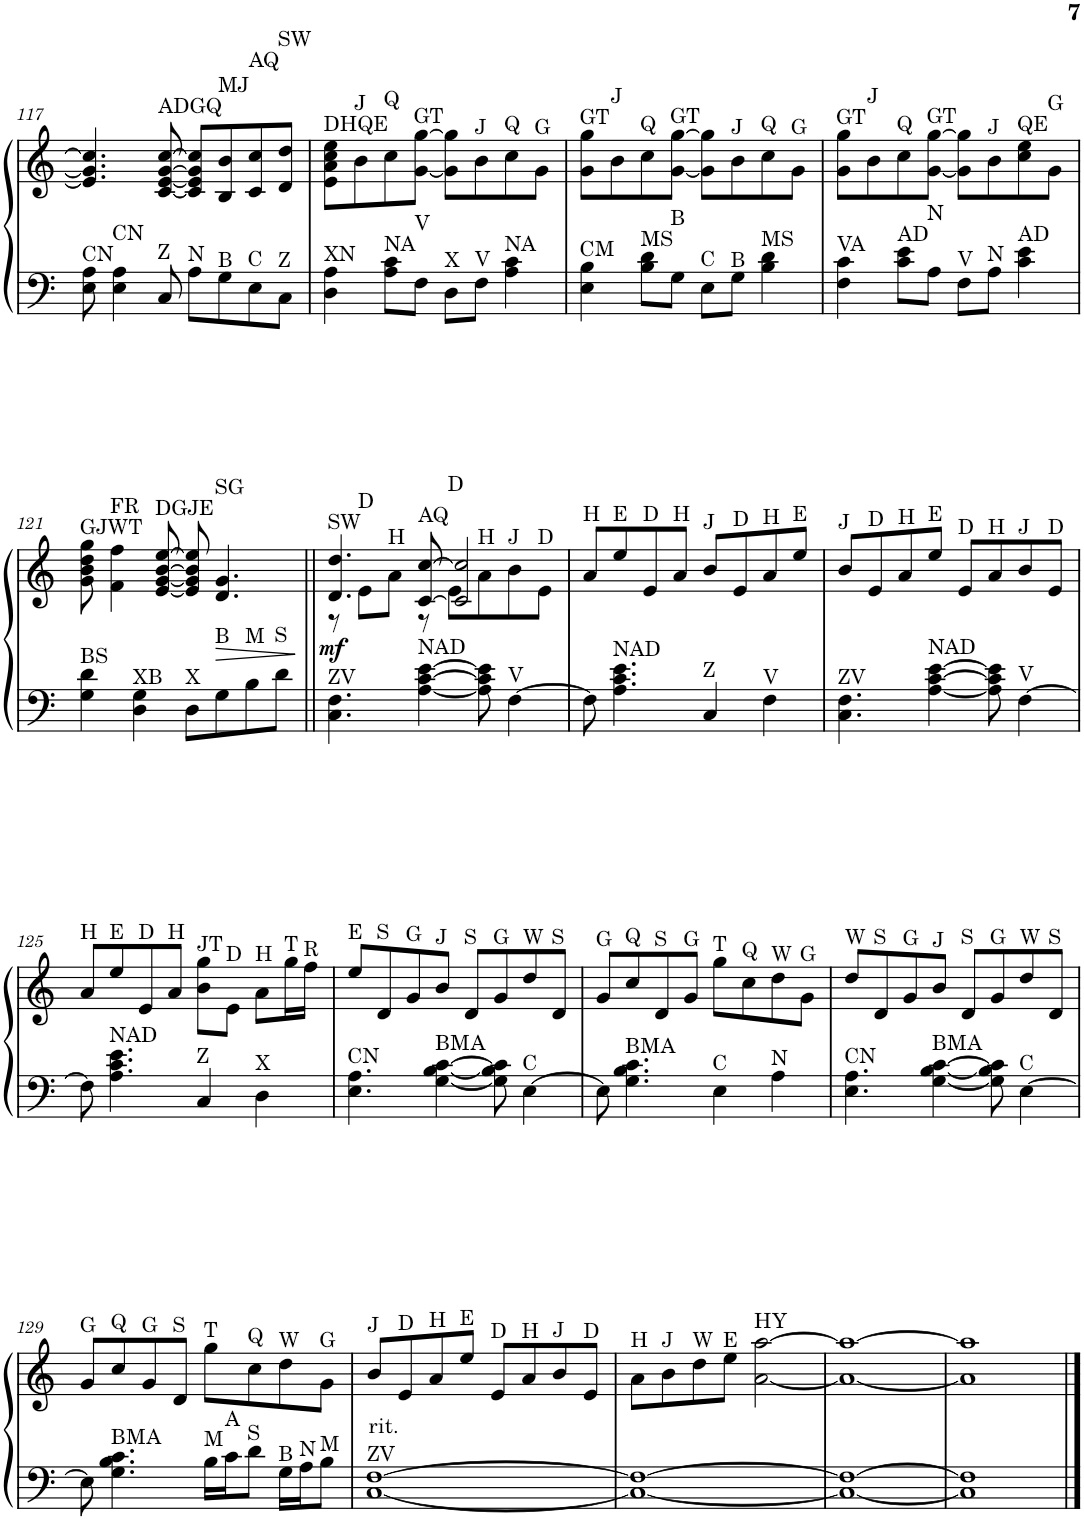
**kern	**kern	**dynam
*part1	*part1	*part1
*staff2	*staff1	*staff1/2
*I"Piano	*	*
*I'Pno.	*	*
!!LO:PB:g=z
*clefF4	*clefG2	*
*k[]	*k[]	*
*M4/4	*M4/4	*
*met(c)	*met(c)	*
=117	=117	=117
!LO:TX:a:t=CN	!	!
8E\ 8A\	4.e/] 4.g/] 4.cc/]	.
!LO:TX:a:t=CN	!	!
4E\ 4A\	.	.
!	!LO:TX:a:t=ADGQ	!
!LO:TX:a:t=Z	!	!
8C/	[8c/ [8e/ [8g/ [8cc/	.
!LO:TX:a:t=N	!	!
8A\L	8c/] 8e/] 8g/] 8cc/]L	.
!	!LO:TX:a:t=MJ	!
!LO:TX:a:t=B	!	!
8G\	8B/ 8b/	.
!	!LO:TX:a:t=AQ	!
!LO:TX:a:t=C	!	!
8E\	8c/ 8cc/	.
!	!LO:TX:a:t=SW	!
!LO:TX:a:t=Z	!	!
8C\J	8d/ 8dd/J	.
=118	=118	=118
!	!LO:TX:a:t=DHQE	!
!LO:TX:a:t=XN	!	!
4D\ 4A\	8e\ 8a\ 8cc\ 8ee\L	.
!	!LO:TX:a:t=J	!
.	8b\	.
!	!LO:TX:a:t=Q	!
!LO:TX:a:t=NA	!	!
8A\ 8c\L	8cc\	.
!	!LO:TX:a:t=GT	!
!LO:TX:a:t=V	!	!
8F\J	[8g\ [8gg\J	.
!LO:TX:a:t=X	!	!
8D\L	8g\] 8gg\]L	.
!	!LO:TX:a:t=J	!
!LO:TX:a:t=V	!	!
8F\J	8b\	.
!	!LO:TX:a:t=Q	!
!LO:TX:a:t=NA	!	!
4A\ 4c\	8cc\	.
!	!LO:TX:a:t=G	!
.	8g\J	.
=119	=119	=119
!	!LO:TX:a:t=GT	!
!LO:TX:a:t=CM	!	!
4E\ 4B\	8g\ 8gg\L	.
!	!LO:TX:a:t=J	!
.	8b\	.
!	!LO:TX:a:t=Q	!
!LO:TX:a:t=MS	!	!
8B\ 8d\L	8cc\	.
!	!LO:TX:a:t=GT	!
!LO:TX:a:t=B	!	!
8G\J	[8g\ [8gg\J	.
!LO:TX:a:t=C	!	!
8E\L	8g\] 8gg\]L	.
!	!LO:TX:a:t=J	!
!LO:TX:a:t=B	!	!
8G\J	8b\	.
!	!LO:TX:a:t=Q	!
!LO:TX:a:t=MS	!	!
4B\ 4d\	8cc\	.
!	!LO:TX:a:t=G	!
.	8g\J	.
=120	=120	=120
!	!LO:TX:a:t=GT	!
!LO:TX:a:t=VA	!	!
4F\ 4c\	8g\ 8gg\L	.
!	!LO:TX:a:t=J	!
.	8b\	.
!	!LO:TX:a:t=Q	!
!LO:TX:a:t=AD	!	!
8c\ 8e\L	8cc\	.
!	!LO:TX:a:t=GT	!
!LO:TX:a:t=N	!	!
8A\J	[8g\ [8gg\J	.
!LO:TX:a:t=V	!	!
8F\L	8g\] 8gg\]L	.
!	!LO:TX:a:t=J	!
!LO:TX:a:t=N	!	!
8A\J	8b\	.
!	!LO:TX:a:t=QE	!
!LO:TX:a:t=AD	!	!
4c\ 4e\	8cc\ 8ee\	.
!	!LO:TX:a:t=G	!
.	8g\J	.
!!LO:LB:g=z
=121	=121	=121
!	!LO:TX:a:t=GJWT	!
!LO:TX:a:t=BS	!	!
4G\ 4d\	8g\ 8b\ 8dd\ 8gg\	.
!	!LO:TX:a:t=FR	!
.	4f\ 4ff\	.
!LO:TX:a:t=XB	!	!
4D\ 4G\	.	.
!	!LO:TX:a:t=DGJE	!
.	[8e/ [8g/ [8b/ [8ee/	.
!LO:TX:a:t=X	!	!
8D\L	8e/] 8g/] 8b/] 8ee/]	.
!	!LO:TX:a:t=SG	!
!LO:TX:a:t=B	!	!
8G\	4.d/ 4.g/	.
!LO:TX:a:t=M	!	!
8B\	.	.
!LO:TX:a:t=S	!	!
8d\J	.	.
=122||	=122||	=122||
*	*^	*
!	!LO:TX:a:t=SW	!	!
!LO:TX:a:t=ZV	!	!	!
!	!	!	!LO:DY:b
4.C\ 4.F\	4.d/ 4.dd/	8r	mf
!	!	!LO:TX:a:t=D	!
.	.	8e\L	.
!	!	!LO:TX:a:t=H	!
.	.	8a\J	.
!	!LO:TX:a:t=AQ	!	!
!LO:TX:a:t=NAD	!	!	!
[4A\ [4c\ [4e\	[8c/ [8cc/	8r	.
!	!LO:TX:a:t=D	!	!
.	2c/] 2cc/]	8e\L	.
!	!	!LO:TX:a:t=H	!
8A\] 8c\] 8e\]	.	8a\	.
!	!	!LO:TX:a:t=J	!
!LO:TX:a:t=V	!	!	!
[4F\	.	8b\	.
!	!	!LO:TX:a:t=D	!
.	.	8e\J	.
=123	=123	=123	=123
!	!LO:TX:a:t=H	!	!
*	*v	*v	*
8F\]	8a/L	.
!	!LO:TX:a:t=E	!
!LO:TX:a:t=NAD	!	!
4.A\ 4.c\ 4.e\	8ee/	.
!	!LO:TX:a:t=D	!
.	8e/	.
!	!LO:TX:a:t=H	!
.	8a/J	.
!	!LO:TX:a:t=J	!
!LO:TX:a:t=Z	!	!
4C/	8b/L	.
!	!LO:TX:a:t=D	!
.	8e/	.
!	!LO:TX:a:t=H	!
!LO:TX:a:t=V	!	!
4F\	8a/	.
!	!LO:TX:a:t=E	!
.	8ee/J	.
=124	=124	=124
!	!LO:TX:a:t=J	!
!LO:TX:a:t=ZV	!	!
4.C\ 4.F\	8b/L	.
!	!LO:TX:a:t=D	!
.	8e/	.
!	!LO:TX:a:t=H	!
.	8a/	.
!	!LO:TX:a:t=E	!
!LO:TX:a:t=NAD	!	!
[4A\ [4c\ [4e\	8ee/J	.
!	!LO:TX:a:t=D	!
.	8e/L	.
!	!LO:TX:a:t=H	!
8A\] 8c\] 8e\]	8a/	.
!	!LO:TX:a:t=J	!
!LO:TX:a:t=V	!	!
[4F\	8b/	.
!	!LO:TX:a:t=D	!
.	8e/J	.
!!LO:LB:g=z
=125	=125	=125
!	!LO:TX:a:t=H	!
8F\]	8a/L	.
!	!LO:TX:a:t=E	!
!LO:TX:a:t=NAD	!	!
4.A\ 4.c\ 4.e\	8ee/	.
!	!LO:TX:a:t=D	!
.	8e/	.
!	!LO:TX:a:t=H	!
.	8a/J	.
!	!LO:TX:a:t=JT	!
!LO:TX:a:t=Z	!	!
4C/	8b\ 8gg\L	.
!	!LO:TX:a:t=D	!
.	8e\J	.
!	!LO:TX:a:t=H	!
!LO:TX:a:t=X	!	!
4D\	8a\L	.
!	!LO:TX:a:t=T	!
.	16gg\L	.
!	!LO:TX:a:t=R	!
.	16ff\JJ	.
=126	=126	=126
!	!LO:TX:a:t=E	!
!LO:TX:a:t=CN	!	!
4.E\ 4.A\	8ee/L	.
!	!LO:TX:a:t=S	!
.	8d/	.
!	!LO:TX:a:t=G	!
.	8g/	.
!	!LO:TX:a:t=J	!
!LO:TX:a:t=BMA	!	!
[4G\ [4B\ [4c\	8b/J	.
!	!LO:TX:a:t=S	!
.	8d/L	.
!	!LO:TX:a:t=G	!
8G\] 8B\] 8c\]	8g/	.
!	!LO:TX:a:t=W	!
!LO:TX:a:t=C	!	!
[4E\	8dd/	.
!	!LO:TX:a:t=S	!
.	8d/J	.
=127	=127	=127
!	!LO:TX:a:t=G	!
8E\]	8g/L	.
!	!LO:TX:a:t=Q	!
!LO:TX:a:t=BMA	!	!
4.G\ 4.B\ 4.c\	8cc/	.
!	!LO:TX:a:t=S	!
.	8d/	.
!	!LO:TX:a:t=G	!
.	8g/J	.
!	!LO:TX:a:t=T	!
!LO:TX:a:t=C	!	!
4E\	8gg\L	.
!	!LO:TX:a:t=Q	!
.	8cc\	.
!	!LO:TX:a:t=W	!
!LO:TX:a:t=N	!	!
4A\	8dd\	.
!	!LO:TX:a:t=G	!
.	8g\J	.
=128	=128	=128
!	!LO:TX:a:t=W	!
!LO:TX:a:t=CN	!	!
4.E\ 4.A\	8dd/L	.
!	!LO:TX:a:t=S	!
.	8d/	.
!	!LO:TX:a:t=G	!
.	8g/	.
!	!LO:TX:a:t=J	!
!LO:TX:a:t=BMA	!	!
[4G\ [4B\ [4c\	8b/J	.
!	!LO:TX:a:t=S	!
.	8d/L	.
!	!LO:TX:a:t=G	!
8G\] 8B\] 8c\]	8g/	.
!	!LO:TX:a:t=W	!
!LO:TX:a:t=C	!	!
[4E\	8dd/	.
!	!LO:TX:a:t=S	!
.	8d/J	.
!!LO:LB:g=z
=129	=129	=129
!	!LO:TX:a:t=G	!
8E\]	8g/L	.
!	!LO:TX:a:t=Q	!
!LO:TX:a:t=BMA	!	!
4.G\ 4.B\ 4.c\	8cc/	.
!	!LO:TX:a:t=G	!
.	8g/	.
!	!LO:TX:a:t=S	!
.	8d/J	.
!	!LO:TX:a:t=T	!
!LO:TX:a:t=M	!	!
16B\LL	8gg\L	.
!LO:TX:a:t=A	!	!
16c\J	.	.
!	!LO:TX:a:t=Q	!
!LO:TX:a:t=S	!	!
8d\J	8cc\	.
!	!LO:TX:a:t=W	!
!LO:TX:a:t=B	!	!
16G\LL	8dd\	.
!LO:TX:a:t=N	!	!
16A\J	.	.
!	!LO:TX:a:t=G	!
!LO:TX:a:t=M	!	!
8B\J	8g\J	.
=130	=130	=130
!	!LO:TX:b:t=rit.	!
!	!LO:TX:a:t=J	!
!LO:TX:a:t=ZV	!	!
[1C [1F	8b/L	.
!	!LO:TX:a:t=D	!
.	8e/	.
!	!LO:TX:a:t=H	!
.	8a/	.
!	!LO:TX:a:t=E	!
.	8ee/J	.
!	!LO:TX:a:t=D	!
.	8e/L	.
!	!LO:TX:a:t=H	!
.	8a/	.
!	!LO:TX:a:t=J	!
.	8b/	.
!	!LO:TX:a:t=D	!
.	8e/J	.
=131	=131	=131
!	!LO:TX:a:t=H	!
1C_ 1F_	8a\L	.
!	!LO:TX:a:t=J	!
.	8b\	.
!	!LO:TX:a:t=W	!
.	8dd\	.
!	!LO:TX:a:t=E	!
.	8ee\J	.
!	!LO:TX:a:t=HY	!
.	[2a\ [2aa\	.
=132	=132	=132
1C_ 1F_	1a_ 1aa_	.
=133	=133	=133
1C] 1F]	1a] 1aa]	.
==	==	==
*-	*-	*-
